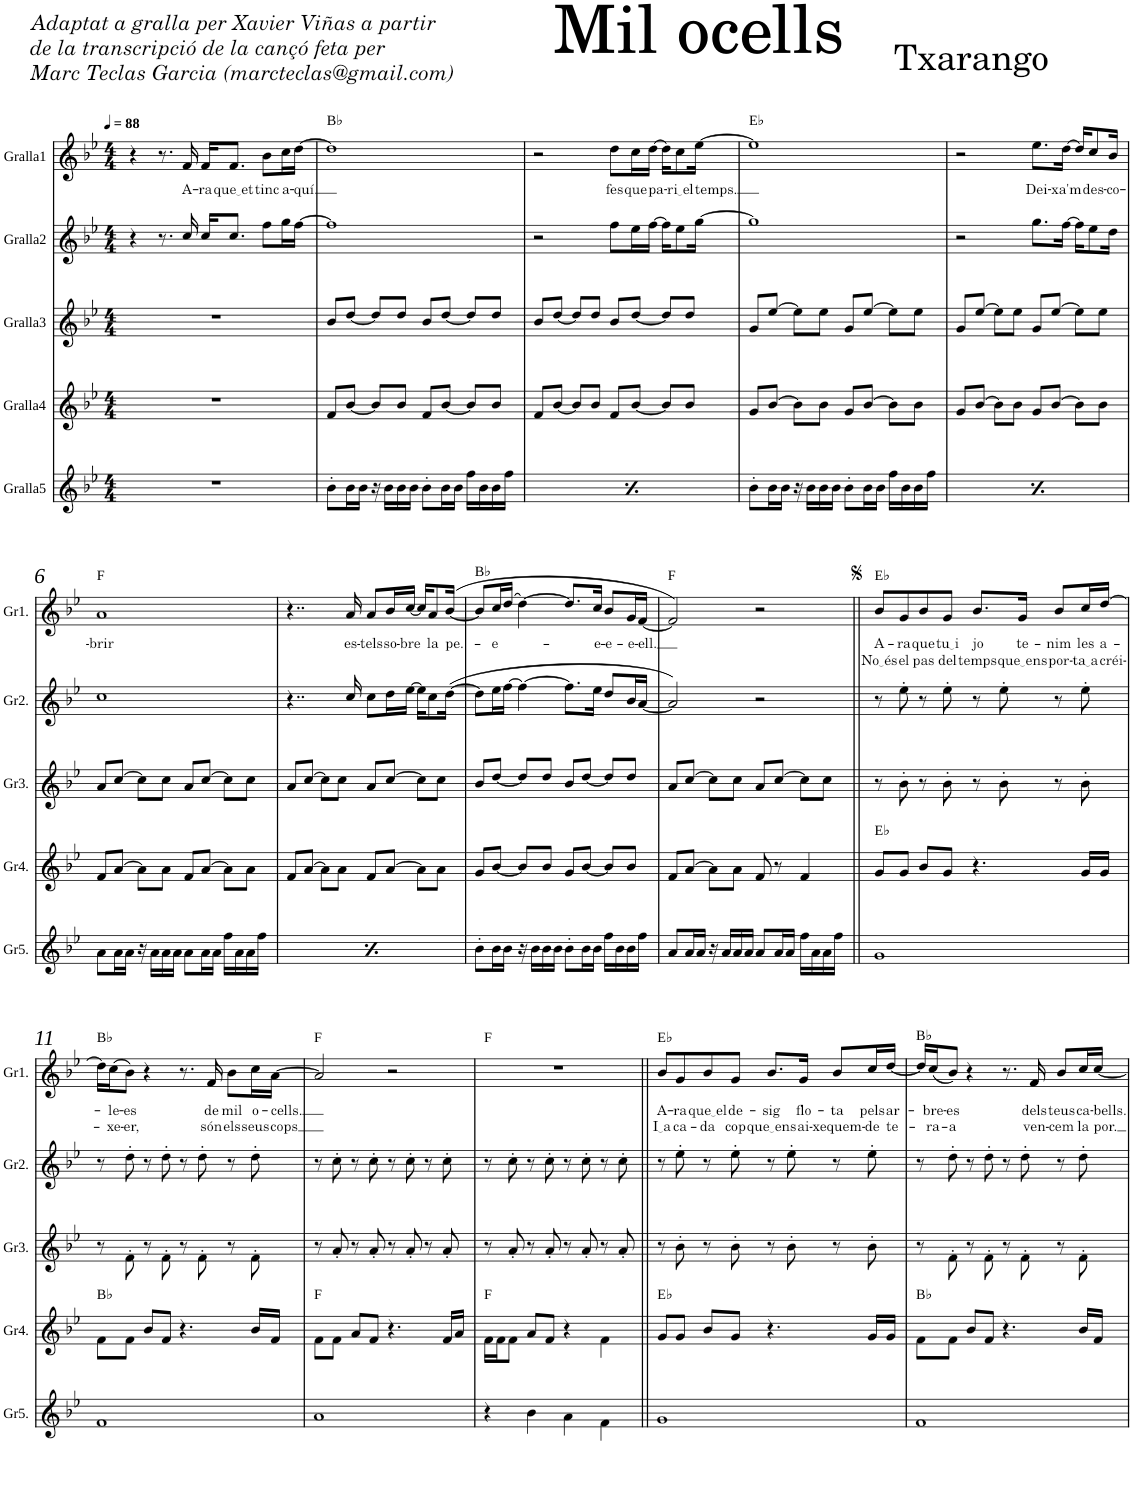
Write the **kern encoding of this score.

**kern	**kern	**harte	**kern	**kern	**kern	**text	**text	**harte
*part5	*part4	*part4	*part3	*part2	*part1	*part1	*part1	*part1
*staff5	*staff4	*	*staff3	*staff2	*staff1	*staff1	*staff1	*
*I"Gralla5	*I"Gralla4	*	*I"Gralla3	*I"Gralla2	*I"Gralla1	*	*	*
*I'Gr5.	*I'Gr4.	*	*I'Gr3.	*I'Gr2.	*I'Gr1.	*	*	*
*clefG2	*clefG2	*	*clefG2	*clefG2	*clefG2	*	*	*
*k[b-e-]	*k[b-e-]	*	*k[b-e-]	*k[b-e-]	*k[b-e-]	*	*	*
*B-:	*B-:	*	*B-:	*B-:	*B-:	*	*	*
*M4/4	*M4/4	*	*M4/4	*M4/4	*M4/4	*	*	*
*MM88	*MM88	*	*MM88	*MM88	*MM88	*	*	*
=1	=1	=1	=1	=1	=1	=1	=1	=1
1r	1r	.	1r	4r	4r	.	.	.
.	.	.	.	8.r	8.r	.	.	.
!	!	!	!	!	!	!LO:LY:b	!	!
.	.	.	.	16cc/	16f/	A-	.	.
!	!	!	!	!	!	!LO:LY:b	!	!
.	.	.	.	16cc/KL	16f/KL	-ra	.	.
!	!	!	!	!	!	!LO:LY:b	!	!
.	.	.	.	8.cc/J	8.f/J	que et	.	.
!	!	!	!	!	!	!LO:LY:b	!	!
.	.	.	.	8ff\L	8b-\L	tinc	.	.
!	!	!	!	!	!	!LO:LY:b	!	!
.	.	.	.	16gg\L	16cc\L	a-	.	.
!	!	!	!	!	!	!LO:LY:b	!	!
.	.	.	.	[16ff\JJ	[16dd\JJ	-quí	.	.
=2	=2	=2	=2	=2	=2	=2	=2	=2
8b-'\L	8f/L	.	8b-/L	1ff]	1dd]	.	.	Bb:maj
16b-\L	[8b-/J	.	[8dd/J	.	.	.	.	.
16b-\JJ	.	.	.	.	.	.	.	.
16r	8b-/L]	.	8dd/L]	.	.	.	.	.
16b-\LL	.	.	.	.	.	.	.	.
16b-\	8b-/J	.	8dd/J	.	.	.	.	.
16b-\JJ	.	.	.	.	.	.	.	.
8b-'\L	8f/L	.	8b-/L	.	.	.	.	.
16b-\L	[8b-/J	.	[8dd/J	.	.	.	.	.
16b-\JJ	.	.	.	.	.	.	.	.
16ff\LL	8b-/L]	.	8dd/L]	.	.	.	.	.
16b-\	.	.	.	.	.	.	.	.
16b-\	8b-/J	.	8dd/J	.	.	.	.	.
16ff\JJ	.	.	.	.	.	.	.	.
=3	=3	=3	=3	=3	=3	=3	=3	=3
8b-'\L	8f/L	.	8b-/L	2r	2r	.	.	.
16b-\L	[8b-/J	.	[8dd/J	.	.	.	.	.
16b-\JJ	.	.	.	.	.	.	.	.
16r	8b-/L]	.	8dd/L]	.	.	.	.	.
16b-\LL	.	.	.	.	.	.	.	.
16b-\	8b-/J	.	8dd/J	.	.	.	.	.
16b-\JJ	.	.	.	.	.	.	.	.
!	!	!	!	!	!	!LO:LY:b	!	!
8b-'\L	8f/L	.	8b-/L	8ff\L	8dd\L	fes	.	.
!	!	!	!	!	!	!LO:LY:b	!	!
16b-\L	[8b-/J	.	[8dd/J	16ee-\L	16cc\L	que	.	.
!	!	!	!	!	!	!LO:LY:b	!	!
16b-\JJ	.	.	.	[16ff\JJ	[16dd\JJ	pa-	.	.
16ff\LL	8b-/L]	.	8dd/L]	16ff\KL]	16dd\KL]	.	.	.
!	!	!	!	!	!	!LO:LY:b	!	!
16b-\	.	.	.	8ee-\	8cc\	ri el	.	.
16b-\	8b-/J	.	8dd/J	.	.	.	.	.
!	!	!	!	!	!	!LO:LY:b	!	!
16ff\JJ	.	.	.	[16gg\Jk	[16ee-\Jk	temps.	.	.
=4	=4	=4	=4	=4	=4	=4	=4	=4
8b-'\L	8g/L	.	8g/L	1gg]	1ee-]	.	.	Eb:maj
16b-\L	[8b-/J	.	[8ee-/J	.	.	.	.	.
16b-\JJ	.	.	.	.	.	.	.	.
16r	8b-\L]	.	8ee-\L]	.	.	.	.	.
16b-\LL	.	.	.	.	.	.	.	.
16b-\	8b-\J	.	8ee-\J	.	.	.	.	.
16b-\JJ	.	.	.	.	.	.	.	.
8b-'\L	8g/L	.	8g/L	.	.	.	.	.
16b-\L	[8b-/J	.	[8ee-/J	.	.	.	.	.
16b-\JJ	.	.	.	.	.	.	.	.
16ff\LL	8b-\L]	.	8ee-\L]	.	.	.	.	.
16b-\	.	.	.	.	.	.	.	.
16b-\	8b-\J	.	8ee-\J	.	.	.	.	.
16ff\JJ	.	.	.	.	.	.	.	.
=5	=5	=5	=5	=5	=5	=5	=5	=5
8b-'\L	8g/L	.	8g/L	2r	2r	.	.	.
16b-\L	[8b-/J	.	[8ee-/J	.	.	.	.	.
16b-\JJ	.	.	.	.	.	.	.	.
16r	8b-\L]	.	8ee-\L]	.	.	.	.	.
16b-\LL	.	.	.	.	.	.	.	.
16b-\	8b-\J	.	8ee-\J	.	.	.	.	.
16b-\JJ	.	.	.	.	.	.	.	.
!	!	!	!	!	!	!LO:LY:b	!	!
8b-'\L	8g/L	.	8g/L	8.gg\L	8.ee-\L	Dei-	.	.
16b-\L	[8b-/J	.	[8ee-/J	.	.	.	.	.
!	!	!	!	!	!	!LO:LY:b	!	!
16b-\JJ	.	.	.	[16ff\Jk	[16dd\Jk	-xa'm	.	.
16ff\LL	8b-\L]	.	8ee-\L]	16ff\KL]	16dd/KL]	.	.	.
!	!	!	!	!	!	!LO:LY:b	!	!
16b-\	.	.	.	8ee-\	8cc/	des-	.	.
16b-\	8b-\J	.	8ee-\J	.	.	.	.	.
!	!	!	!	!	!	!LO:LY:b	!	!
16ff\JJ	.	.	.	16dd\Jk	16b-/Jk	-co-	.	.
!!LO:LB:g=z
=6	=6	=6	=6	=6	=6	=6	=6	=6
!	!	!	!	!	!	!LO:LY:b	!	!
8a\L	8f/L	.	8a/L	1cc	1a	-brir	.	F:maj
16a\L	[8a/J	.	[8cc/J	.	.	.	.	.
16a\JJ	.	.	.	.	.	.	.	.
16r	8a\L]	.	8cc\L]	.	.	.	.	.
16a\LL	.	.	.	.	.	.	.	.
16a\	8a\J	.	8cc\J	.	.	.	.	.
16a\JJ	.	.	.	.	.	.	.	.
8a\L	8f/L	.	8a/L	.	.	.	.	.
16a\L	[8a/J	.	[8cc/J	.	.	.	.	.
16a\JJ	.	.	.	.	.	.	.	.
16ff\LL	8a\L]	.	8cc\L]	.	.	.	.	.
16a\	.	.	.	.	.	.	.	.
16a\	8a\J	.	8cc\J	.	.	.	.	.
16ff\JJ	.	.	.	.	.	.	.	.
=7	=7	=7	=7	=7	=7	=7	=7	=7
8a\L	8f/L	.	8a/L	4..r	4..r	.	.	.
16a\L	[8a/J	.	[8cc/J	.	.	.	.	.
16a\JJ	.	.	.	.	.	.	.	.
16r	8a\L]	.	8cc\L]	.	.	.	.	.
16a\LL	.	.	.	.	.	.	.	.
16a\	8a\J	.	8cc\J	.	.	.	.	.
!	!	!	!	!	!	!LO:LY:b	!	!
16a\JJ	.	.	.	16cc/	16a/	es-	.	.
!	!	!	!	!	!	!LO:LY:b	!	!
8a\L	8f/L	.	8a/L	8cc\L	8a/L	-tels	.	.
!	!	!	!	!	!	!LO:LY:b	!	!
16a\L	[8a/J	.	[8cc/J	16dd\L	16b-/L	so-	.	.
!	!	!	!	!	!	!LO:LY:b	!	!
16a\JJ	.	.	.	[16ee-\JJ	[16cc/JJ	-bre	.	.
16ff\LL	8a\L]	.	8cc\L]	16ee-\KL]	16cc/KL]	.	.	.
!	!	!	!	!	!	!LO:LY:b	!	!
16a\	.	.	.	8cc\	8a/	la	.	.
16a\	8a\J	.	8cc\J	.	.	.	.	.
!	!	!	!	!	!	!LO:LY:b	!	!
16ff\JJ	.	.	.	([16dd\Jk	([16b-/Jk	pe.-	.	.
=8	=8	=8	=8	=8	=8	=8	=8	=8
8b-'\L	8g/L	.	8b-/L	8dd\L]	8b-/L]	.	.	Bb:maj
!	!	!	!	!	!	!LO:LY:b	!	!
16b-\L	[8b-/J	.	[8dd/J	16ee-\L	16cc/L	-e-	.	.
16b-\JJ	.	.	.	[16ff\JJ	(16dd/JJ	.	.	.
16r	8b-/L]	.	8dd/L]	4ff\_	[4dd\)	.	.	.
16b-\LL	.	.	.	.	.	.	.	.
16b-\	8b-/J	.	8dd/J	.	.	.	.	.
16b-\JJ	.	.	.	.	.	.	.	.
8b-'\L	8g/L	.	8b-/L	8.ff\L]	8.dd/L]	.	.	.
16b-\L	[8b-/J	.	[8dd/J	.	.	.	.	.
!	!	!	!	!	!	!LO:LY:b	!	!
16b-\JJ	.	.	.	16ee-\Jk	16cc/Jk	-e-	.	.
!	!	!	!	!	!	!LO:LY:b	!	!
16ff\LL	8b-/L]	.	8dd/L]	8dd/L	8b-/L	-e-	.	.
16b-\	.	.	.	.	.	.	.	.
!	!	!	!	!	!	!LO:LY:b	!	!
16b-\	8b-/J	.	8dd/J	16b-/L	16g/L	-e-	.	.
!	!	!	!	!	!	!LO:LY:b	!	!
16ff\JJ	.	.	.	[16a/JJ	[16f/JJ	-ell.	.	.
=9	=9	=9	=9	=9	=9	=9	=9	=9
8a/L	8f/L	.	8a/L	2a/])	2f/])	.	.	F:maj
16a/L	[8a/J	.	[8cc/J	.	.	.	.	.
16a/JJ	.	.	.	.	.	.	.	.
16r	8a\L]	.	8cc\L]	.	.	.	.	.
16a/LL	.	.	.	.	.	.	.	.
16a/	8a\J	.	8cc\J	.	.	.	.	.
16a/JJ	.	.	.	.	.	.	.	.
8a/L	8f/	.	8a/L	2r	2r	.	.	.
16a/L	8r	.	[8cc/J	.	.	.	.	.
16a/JJ	.	.	.	.	.	.	.	.
16ff\LL	4f/	.	8cc\L]	.	.	.	.	.
16a\	.	.	.	.	.	.	.	.
16a\	.	.	8cc\J	.	.	.	.	.
16ff\JJ	.	.	.	.	.	.	.	.
=10||	=10||	=10||	=10||	=10||	=10||	=10||	=10||	=10||
!	!	!	!	!	!	!LO:LY:b	!LO:LY:b	!
1g	8g/L	Eb:maj	8r	8r	8b-/L	A-	No és	Eb:maj
!	!	!	!	!	!	!LO:LY:b	!LO:LY:b	!
.	8g/J	.	8b-'\	8ee-'\	8g/	-ra	el	.
!	!	!	!	!	!	!LO:LY:b	!LO:LY:b	!
.	8b-/L	.	8r	8r	8b-/	que	pas	.
!	!	!	!	!	!	!LO:LY:b	!LO:LY:b	!
.	8g/J	.	8b-'\	8ee-'\	8g/J	tu i	del	.
!	!	!	!	!	!	!LO:LY:b	!LO:LY:b	!
.	4.r	.	8r	8r	8.b-/L	jo	temps	.
.	.	.	8b-'\	8ee-'\	.	.	.	.
!	!	!	!	!	!	!LO:LY:b	!LO:LY:b	!
.	.	.	.	.	16g/Jk	te-	que ens	.
!	!	!	!	!	!	!LO:LY:b	!LO:LY:b	!
.	.	.	8r	8r	8b-/L	-nim	por-	.
!	!	!	!	!	!	!LO:LY:b	!LO:LY:b	!
.	16g/LL	.	8b-'\	8ee-'\	16cc/L	les	ta a	.
!	!	!	!	!	!	!LO:LY:b	!LO:LY:b	!
.	16g/JJ	.	.	.	[16dd/JJ	a-	créi-	.
!!LO:LB:g=z
=11	=11	=11	=11	=11	=11	=11	=11	=11
1f	8f\L	Bb:maj	8r	8r	16dd\LL]	.	.	Bb:maj
!	!	!	!	!	!	!LO:LY:b	!LO:LY:b	!
.	.	.	.	.	(16cc\J	-le-	-xe-	.
!	!	!	!	!	!	!LO:LY:b	!LO:LY:b	!
.	8f\J	.	8f'\	8dd'\	8b-\J)	-es	-er,	.
.	8b-/L	.	8r	8r	4r	.	.	.
.	8f/J	.	8f'\	8dd'\	.	.	.	.
.	4.r	.	8r	8r	8.r	.	.	.
.	.	.	8f'\	8dd'\	.	.	.	.
!	!	!	!	!	!	!LO:LY:b	!LO:LY:b	!
.	.	.	.	.	16f/	de	són	.
!	!	!	!	!	!	!LO:LY:b	!LO:LY:b	!
.	.	.	8r	8r	8b-\L	mil	els	.
!	!	!	!	!	!	!LO:LY:b	!LO:LY:b	!
.	16b-/LL	.	8f'\	8dd'\	16cc\L	o-	seus	.
!	!	!	!	!	!	!LO:LY:b	!LO:LY:b	!
.	16f/JJ	.	.	.	[16a\JJ	-cells.	cops	.
=12	=12	=12	=12	=12	=12	=12	=12	=12
1a	8f\L	F:maj	8r	8r	2a/]	.	.	F:maj
.	8f\J	.	8a'/	8cc'\	.	.	.	.
.	8a/L	.	8r	8r	.	.	.	.
.	8f/J	.	8a'/	8cc'\	.	.	.	.
.	4.r	.	8r	8r	2r	.	.	.
.	.	.	8a'/	8cc'\	.	.	.	.
.	.	.	8r	8r	.	.	.	.
.	16f/LL	.	8a'/	8cc'\	.	.	.	.
.	16a/JJ	.	.	.	.	.	.	.
=13	=13	=13	=13	=13	=13	=13	=13	=13
4r	16f\LL	F:maj	8r	8r	1r	.	.	F:maj
.	16f\J	.	.	.	.	.	.	.
.	8f\J	.	8a'/	8cc'\	.	.	.	.
4b-\	8a/L	.	8r	8r	.	.	.	.
.	8f/J	.	8a'/	8cc'\	.	.	.	.
4a\	4r	.	8r	8r	.	.	.	.
.	.	.	8a'/	8cc'\	.	.	.	.
4f\	4f\	.	8r	8r	.	.	.	.
.	.	.	8a'/	8cc'\	.	.	.	.
=14||	=14||	=14||	=14||	=14||	=14||	=14||	=14||	=14||
!	!	!	!	!	!	!LO:LY:b	!LO:LY:b	!
1g	8g/L	Eb:maj	8r	8r	8b-/L	A-	I a	Eb:maj
!	!	!	!	!	!	!LO:LY:b	!LO:LY:b	!
.	8g/J	.	8b-'\	8ee-'\	8g/	-ra	ca-	.
!	!	!	!	!	!	!LO:LY:b	!LO:LY:b	!
.	8b-/L	.	8r	8r	8b-/	que el	-da	.
!	!	!	!	!	!	!LO:LY:b	!LO:LY:b	!
.	8g/J	.	8b-'\	8ee-'\	8g/J	de-	cop	.
!	!	!	!	!	!	!LO:LY:b	!LO:LY:b	!
.	4.r	.	8r	8r	8.b-/L	-sig	que ens	.
.	.	.	8b-'\	8ee-'\	.	.	.	.
!	!	!	!	!	!	!LO:LY:b	!LO:LY:b	!
.	.	.	.	.	16g/Jk	flo-	ai-	.
!	!	!	!	!	!	!LO:LY:b	!LO:LY:b	!
.	.	.	8r	8r	8b-/L	-ta	-xequem-	.
!	!	!	!	!	!	!LO:LY:b	!LO:LY:b	!
.	16g/LL	.	8b-'\	8ee-'\	16cc/L	pels	-de	.
!	!	!	!	!	!	!LO:LY:b	!LO:LY:b	!
.	16g/JJ	.	.	.	[16dd/JJ	ar-	te-	.
=15	=15	=15	=15	=15	=15	=15	=15	=15
1f	8f\L	Bb:maj	8r	8r	16dd/LL]	.	.	Bb:maj
!	!	!	!	!	!	!LO:LY:b	!LO:LY:b	!
.	.	.	.	.	(16cc/J	-bre-	-ra-	.
!	!	!	!	!	!	!LO:LY:b	!LO:LY:b	!
.	8f\J	.	8f'\	8dd'\	8b-/J)	-es	-a	.
.	8b-/L	.	8r	8r	4r	.	.	.
.	8f/J	.	8f'\	8dd'\	.	.	.	.
.	4.r	.	8r	8r	8.r	.	.	.
.	.	.	8f'\	8dd'\	.	.	.	.
!	!	!	!	!	!	!LO:LY:b	!LO:LY:b	!
.	.	.	.	.	16f/	dels	ven-	.
!	!	!	!	!	!	!LO:LY:b	!LO:LY:b	!
.	.	.	8r	8r	8b-/L	teus	-cem	.
!	!	!	!	!	!	!LO:LY:b	!LO:LY:b	!
.	16b-/LL	.	8f'\	8dd'\	16cc/L	ca-	la	.
!	!	!	!	!	!	!LO:LY:b	!LO:LY:b	!
.	16f/JJ	.	.	.	[16cc/JJ	-bells.	por.	.
=	=	=	=	=	=	=	=	=
*-	*-	*-	*-	*-	*-	*-	*-	*-
